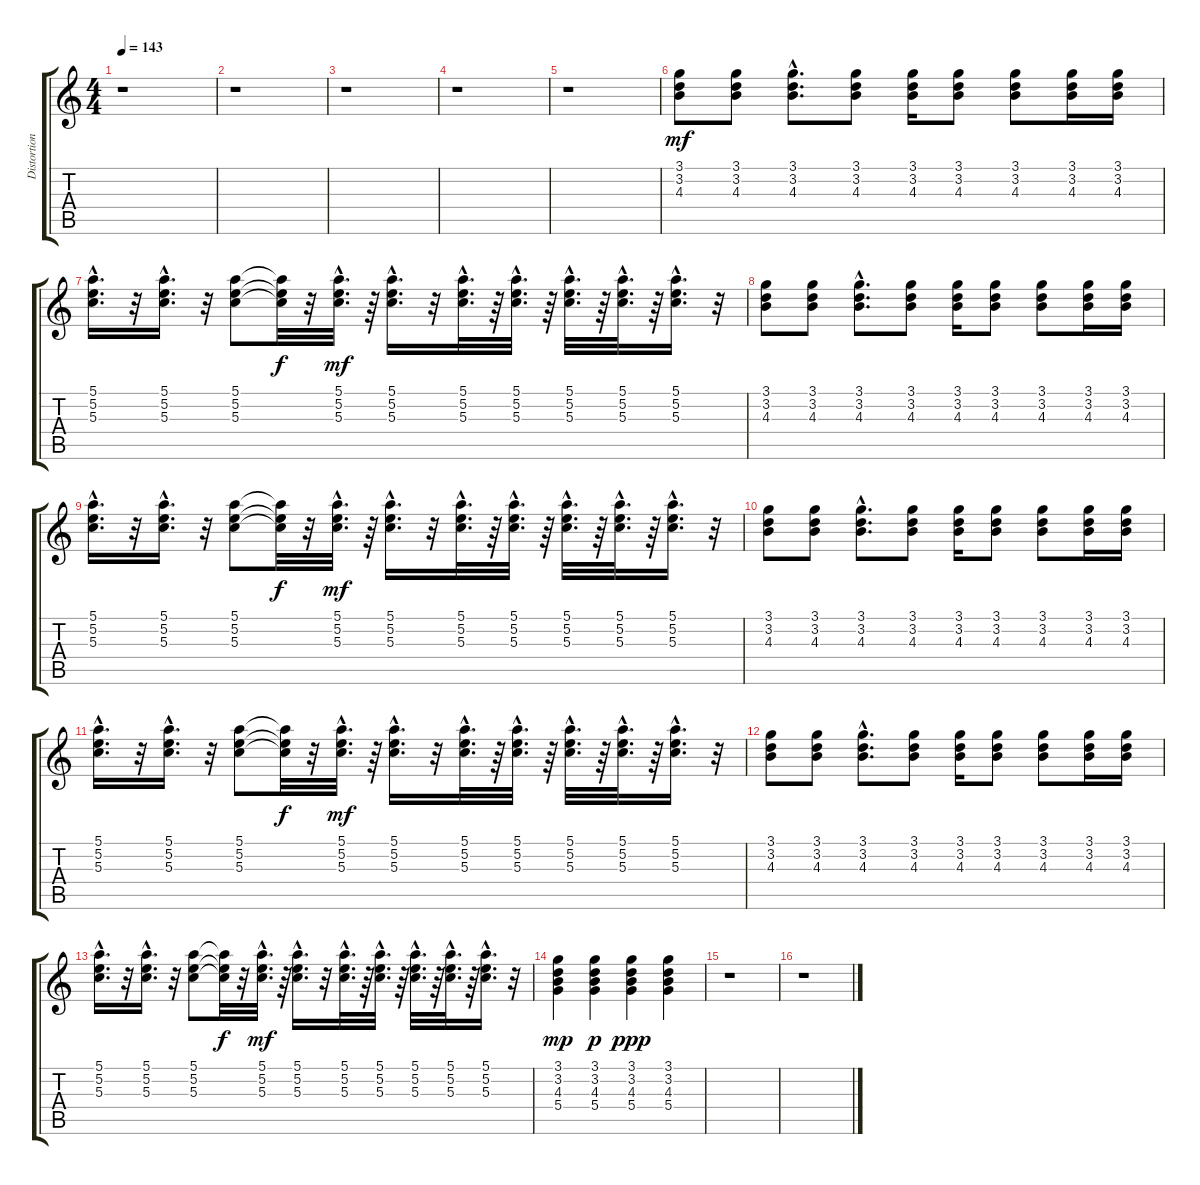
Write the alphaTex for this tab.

\track ("Distortion" "Distortion") {instrument distortionguitar}
\staff {score tabs}
\tuning (E4 B3 G3 D3 A2 E2) {hide}
\ts (4 4)
\tempo 143
\clef g2
\ks c
r.1{dy mf} |
r.1 |
r.1 |
r.1 |
r.1 |
(3.1 3.2 4.3).8 (3.1 3.2 4.3).8 (3.1{hac} 3.2{hac} 4.3{hac}).8{d} (3.1 3.2 4.3).8 (3.1 3.2 4.3).16 (3.1 3.2 4.3).8 (3.1 3.2 4.3).8 (3.1 3.2 4.3).16 (3.1 3.2 4.3).16 |
(5.1{hac} 5.2{hac} 5.3{hac}).16{d} r.32 (5.1{hac} 5.2{hac} 5.3{hac}).16{d} r.32 (5.1 5.2 5.3).8 (5.1{t} 5.2{t} 5.3{t}).32{dy f} r.32 (5.1{hac} 5.2{hac} 5.3{hac}).32{d dy mf} r.64 (5.1{hac} 5.2{hac} 5.3{hac}).16{d} r.32 (5.1{hac} 5.2{hac} 5.3{hac}).32{d} r.64 (5.1{hac} 5.2{hac} 5.3{hac}).32{d} r.64 (5.1{hac} 5.2{hac} 5.3{hac}).32{d} r.64 (5.1{hac} 5.2{hac} 5.3{hac}).32{d} r.64 (5.1{hac} 5.2{hac} 5.3{hac}).16{d} r.32 |
(3.1 3.2 4.3).8 (3.1 3.2 4.3).8 (3.1{hac} 3.2{hac} 4.3{hac}).8{d} (3.1 3.2 4.3).8 (3.1 3.2 4.3).16 (3.1 3.2 4.3).8 (3.1 3.2 4.3).8 (3.1 3.2 4.3).16 (3.1 3.2 4.3).16 |
(5.1{hac} 5.2{hac} 5.3{hac}).16{d} r.32 (5.1{hac} 5.2{hac} 5.3{hac}).16{d} r.32 (5.1 5.2 5.3).8 (5.1{t} 5.2{t} 5.3{t}).32{dy f} r.32 (5.1{hac} 5.2{hac} 5.3{hac}).32{d dy mf} r.64 (5.1{hac} 5.2{hac} 5.3{hac}).16{d} r.32 (5.1{hac} 5.2{hac} 5.3{hac}).32{d} r.64 (5.1{hac} 5.2{hac} 5.3{hac}).32{d} r.64 (5.1{hac} 5.2{hac} 5.3{hac}).32{d} r.64 (5.1{hac} 5.2{hac} 5.3{hac}).32{d} r.64 (5.1{hac} 5.2{hac} 5.3{hac}).16{d} r.32 |
(3.1 3.2 4.3).8 (3.1 3.2 4.3).8 (3.1{hac} 3.2{hac} 4.3{hac}).8{d} (3.1 3.2 4.3).8 (3.1 3.2 4.3).16 (3.1 3.2 4.3).8 (3.1 3.2 4.3).8 (3.1 3.2 4.3).16 (3.1 3.2 4.3).16 |
(5.1{hac} 5.2{hac} 5.3{hac}).16{d} r.32 (5.1{hac} 5.2{hac} 5.3{hac}).16{d} r.32 (5.1 5.2 5.3).8 (5.1{t} 5.2{t} 5.3{t}).32{dy f} r.32 (5.1{hac} 5.2{hac} 5.3{hac}).32{d dy mf} r.64 (5.1{hac} 5.2{hac} 5.3{hac}).16{d} r.32 (5.1{hac} 5.2{hac} 5.3{hac}).32{d} r.64 (5.1{hac} 5.2{hac} 5.3{hac}).32{d} r.64 (5.1{hac} 5.2{hac} 5.3{hac}).32{d} r.64 (5.1{hac} 5.2{hac} 5.3{hac}).32{d} r.64 (5.1{hac} 5.2{hac} 5.3{hac}).16{d} r.32 |
(3.1 3.2 4.3).8 (3.1 3.2 4.3).8 (3.1{hac} 3.2{hac} 4.3{hac}).8{d} (3.1 3.2 4.3).8 (3.1 3.2 4.3).16 (3.1 3.2 4.3).8 (3.1 3.2 4.3).8 (3.1 3.2 4.3).16 (3.1 3.2 4.3).16 |
(5.1{hac} 5.2{hac} 5.3{hac}).16{d} r.32 (5.1{hac} 5.2{hac} 5.3{hac}).16{d} r.32 (5.1 5.2 5.3).8 (5.1{t} 5.2{t} 5.3{t}).32{dy f} r.32 (5.1{hac} 5.2{hac} 5.3{hac}).32{d dy mf} r.64 (5.1{hac} 5.2{hac} 5.3{hac}).16{d} r.32 (5.1{hac} 5.2{hac} 5.3{hac}).32{d} r.64 (5.1{hac} 5.2{hac} 5.3{hac}).32{d} r.64 (5.1{hac} 5.2{hac} 5.3{hac}).32{d} r.64 (5.1{hac} 5.2{hac} 5.3{hac}).32{d} r.64 (5.1{hac} 5.2{hac} 5.3{hac}).16{d} r.32 |
(3.1 3.2 4.3 5.4).4{dy mp} (3.1 3.2 4.3 5.4).4{dy p} (3.1 3.2 4.3 5.4).4{dy ppp} (3.1 3.2 4.3 5.4).4 |
r.1 |
r.1
